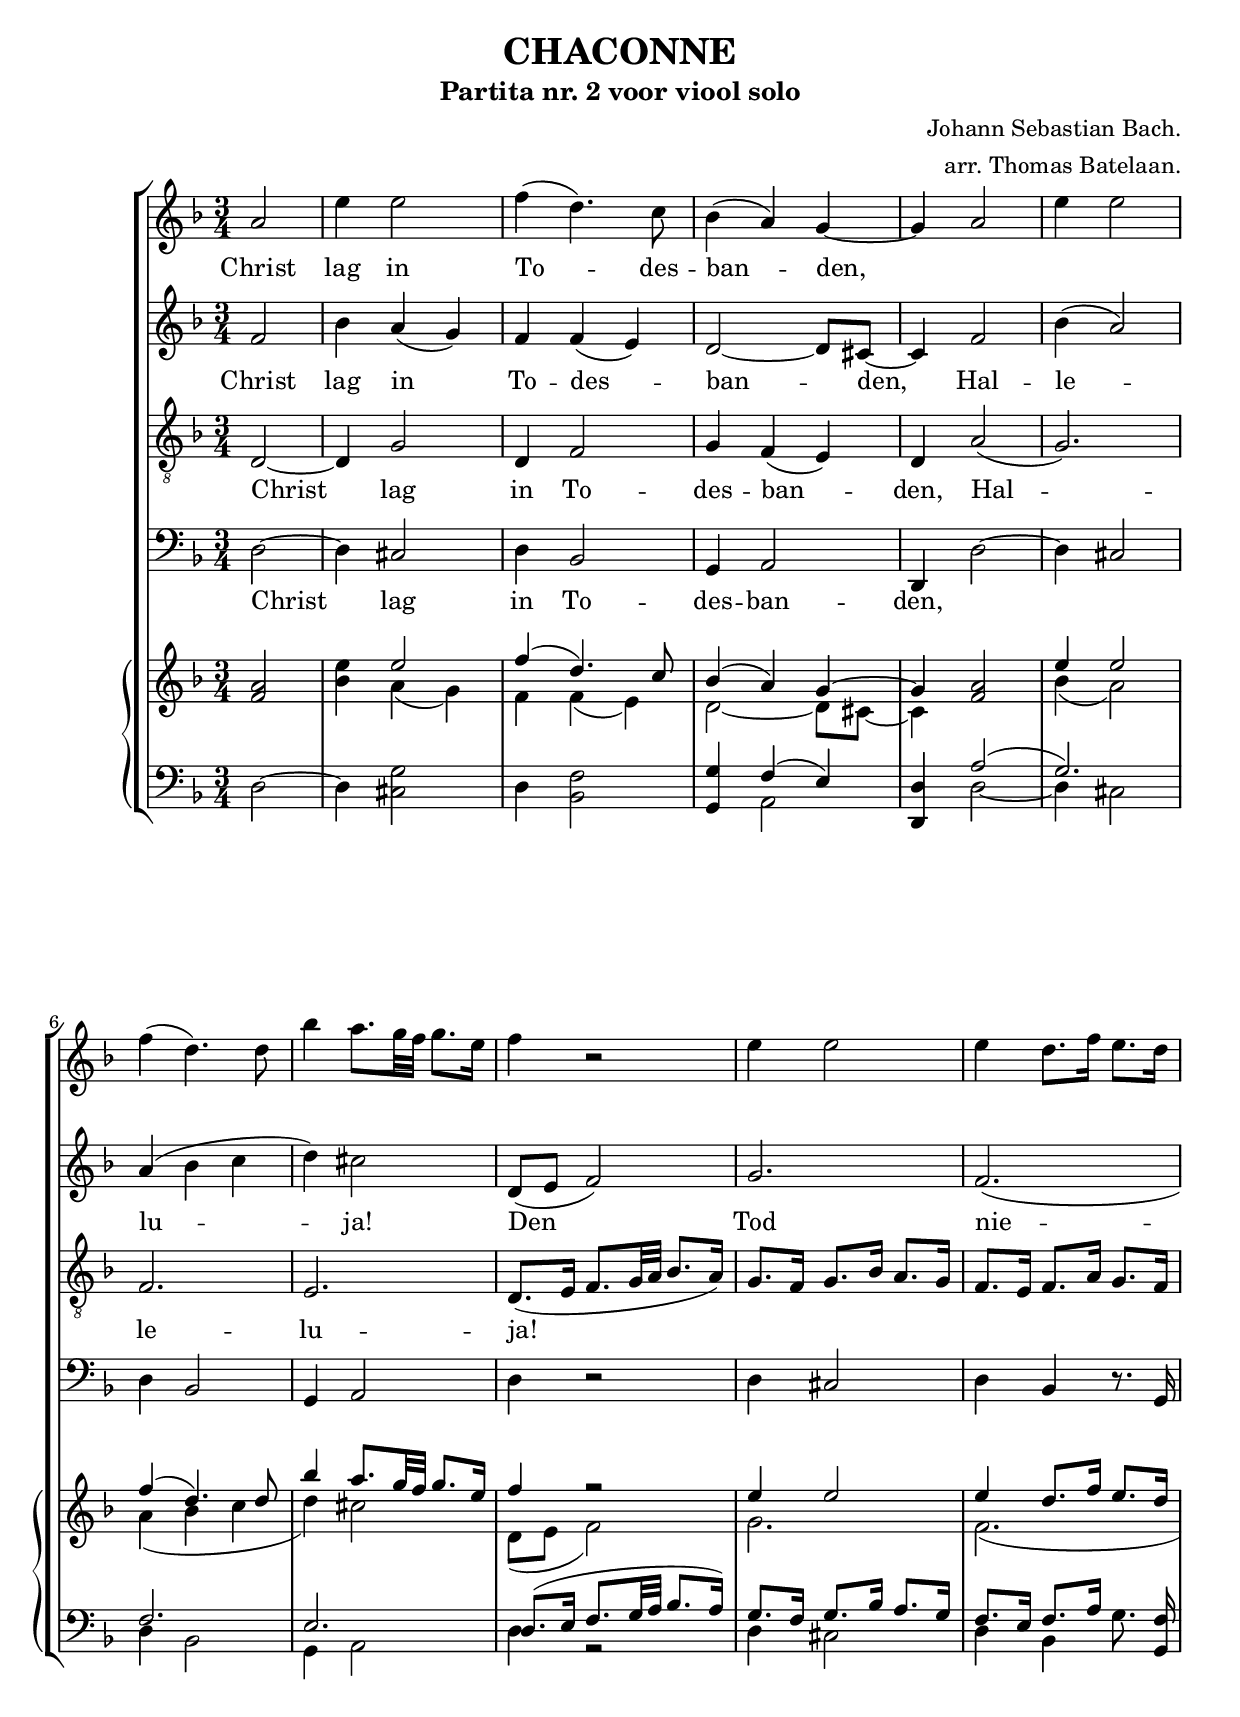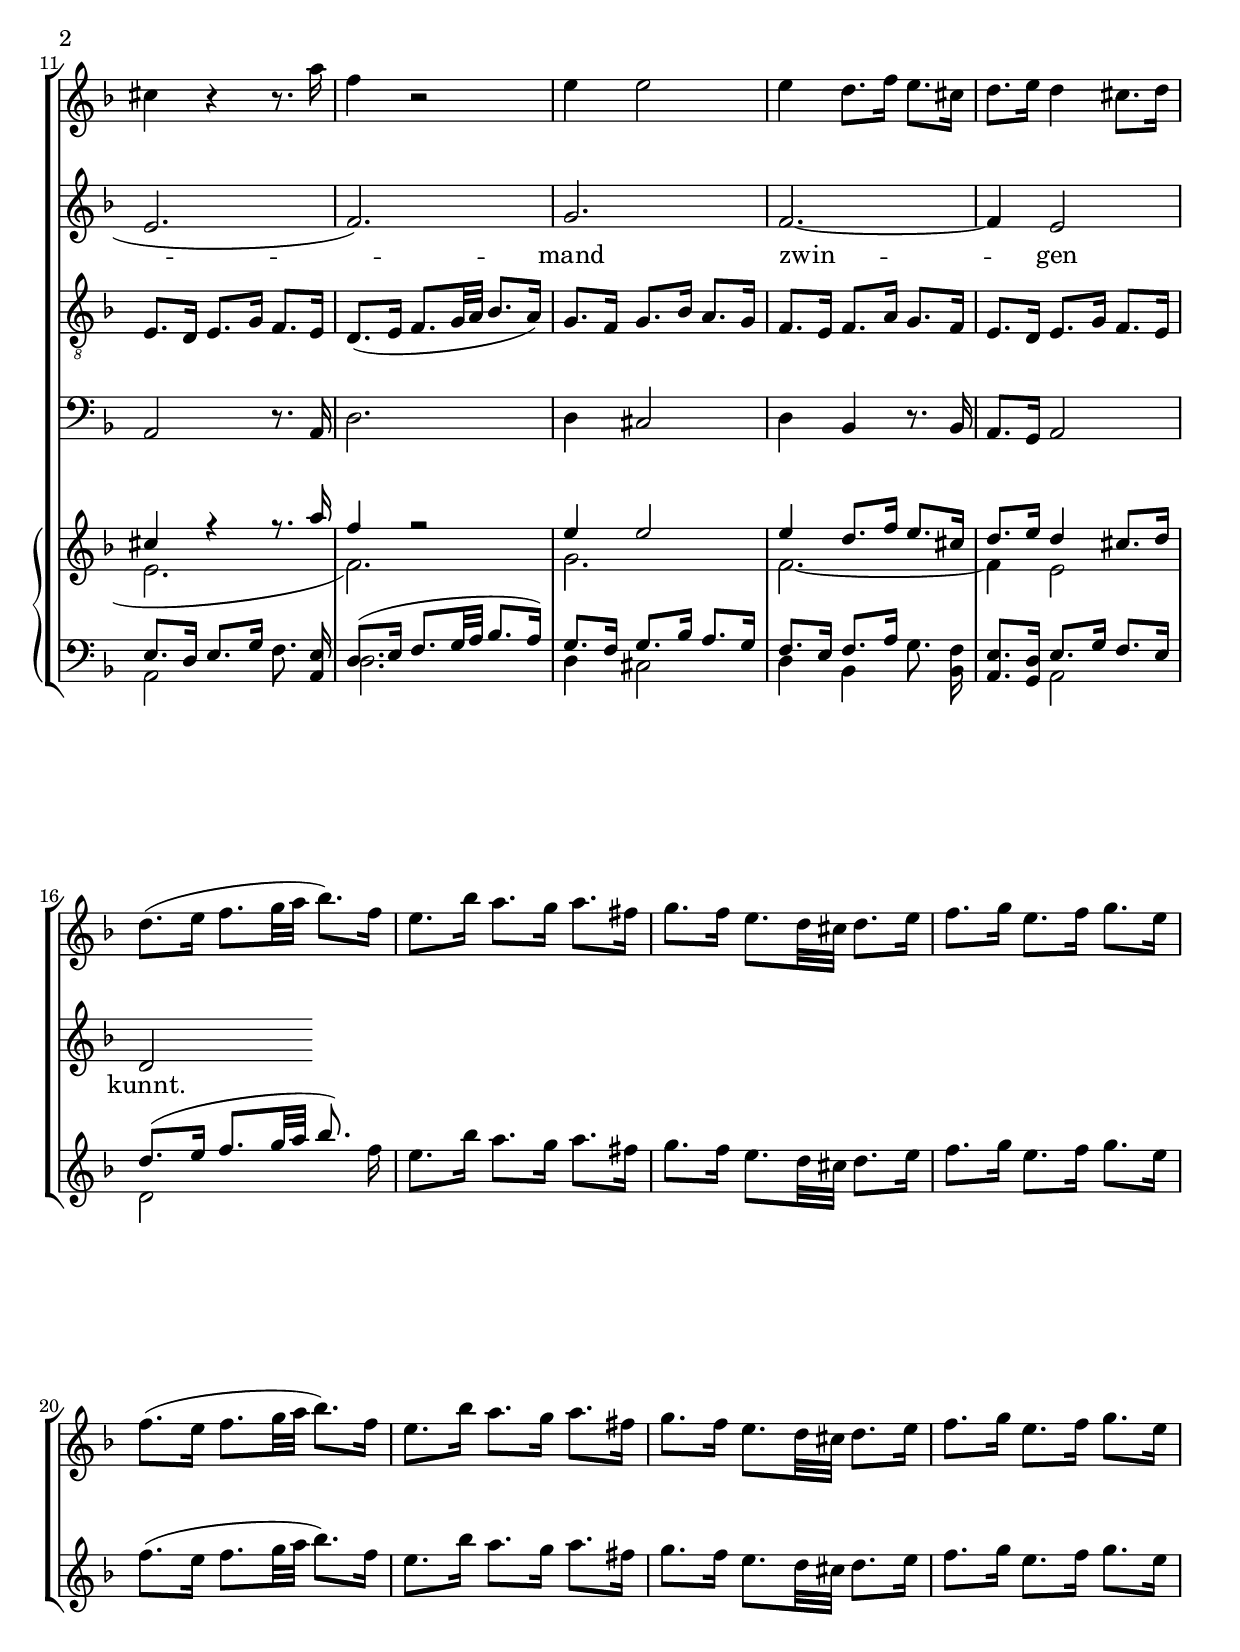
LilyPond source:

\header {
  title = "CHACONNE"
  subtitle = \markup { "Partita nr. 2 voor viool solo" }
  arranger = "arr. Thomas Batelaan."
  composer = "Johann Sebastian Bach."
}
global = {
  \key d \minor
  \time 3/4
  \dynamicUp
}
sopranonotes = \relative c'' {
\partial2 a2 e'4 e2 f4 (d4.) c8 bes4 (a) g ~ g4
a2 e'4 e2 f4 (d4.) d8 bes'4 a8. g32 f g8. e16 
f4 r2 e4 e2 
e4 d8. f16 e8. d16 cis4 r4 r8. a'16
f4 r2 e4 e2 
e4 d8. f16 e8.
cis16 d8. e16 d4 cis8. d16 
d8. ( e16 f8. g32 a bes8.) 
f16 e8. bes'16 a8. g16 a8. fis16 g8. f16 e8. d32 cis d8. e16 f8. g16 e8.f16 g8. e16
f8. ( e16 f8. g32 a bes8.) 
f16 e8. bes'16 a8. g16 a8. fis16 g8. f16 e8. d32 cis d8. e16 f8. g16 e8.f16 g8. e16

}
sopranowords = \lyricmode { 
Christ lag in To -- des -- ban -- den,}
altonotes = \relative c' {
f2 bes4 a4 (g) f f (e) d2 ~ d8 cis8 ~ cis4
f2 bes4 (a2 ) a4  ( bes c d ) cis2 
d,8 ( e f2 ) g2. f2. (e f) g f ~ f4 e2 d
}
altowords = \lyricmode { 
Christ lag in To -- des -- ban -- den,
Hal -- le -- lu -- ja!
Den Tod nie -- mand zwin -- gen kunnt.
}
tenornotes = {\relative c { 
  \clef "G_8"
d2 ~ d4 g2 d4 f2 g4 f (e) d4
a'2 (g2.) f e 
d8. ( e16 f8. g32 a bes8. a16) g8. f16 g8. bes16 a8. g16 
f8. e16 f8. a16 g8. f16 e8. d16 e8. g16 f8. e16
d8. ( e16 f8. g32 a bes8. a16) g8. f16 g8. bes16 a8. g16 
f8. e16 f8. a16 g8. f16 e8. d16 e8. g16 f8. e16
}
}
tenorwords = \lyricmode { 
Christ lag in To -- des -- ban -- den,
Hal -- le -- lu -- ja!
}
bassnotes = { \relative c {  \clef bass
d2 ~ d4 cis2 d4 bes2 g4 a2 d,4 
d'2 ~ d4 cis2 d4 bes2 g4 a2 
d4 r2 d4 cis2 d4 bes4 r8. g16 a2 r8. a16
d2. d4 cis2 d4 bes4 r8. bes16 a8. g16 a2

}
}
basswords = \lyricmode { 
Christ lag in To -- des -- ban -- den,

}

\score {
  \new ChoirStaff <<
    \new Staff <<
      \new Voice = "soprano" <<
        \global
        \sopranonotes
      >>
      \lyricsto "soprano" \new Lyrics \sopranowords
    >>
    \new Staff <<
      \new Voice = "alto" <<
        \global
        \altonotes
      >>
      \lyricsto "alto" \new Lyrics \altowords
    >>
    \new Staff <<
      \new Voice = "tenor" <<
        \global
        \tenornotes
      >>
      \lyricsto "tenor" \new Lyrics \tenorwords
    >>
    \new Staff <<
      \new Voice = "bass" <<
        \global
        \bassnotes
      >>
      \lyricsto "bass" \new Lyrics \basswords
>>
    \new PianoStaff <<
      \new Staff <<
        \set Staff.printPartCombineTexts = ##f
        \partcombine
        << \global \sopranonotes >>
        << \global \altonotes >>
      >>
      \new Staff <<
        \clef bass
        \set Staff.printPartCombineTexts = ##f
        \partcombine
        << \global \tenornotes >>
        << \global \bassnotes >>
      >>
>>
>>
      \midi{}
    \layout{}
}